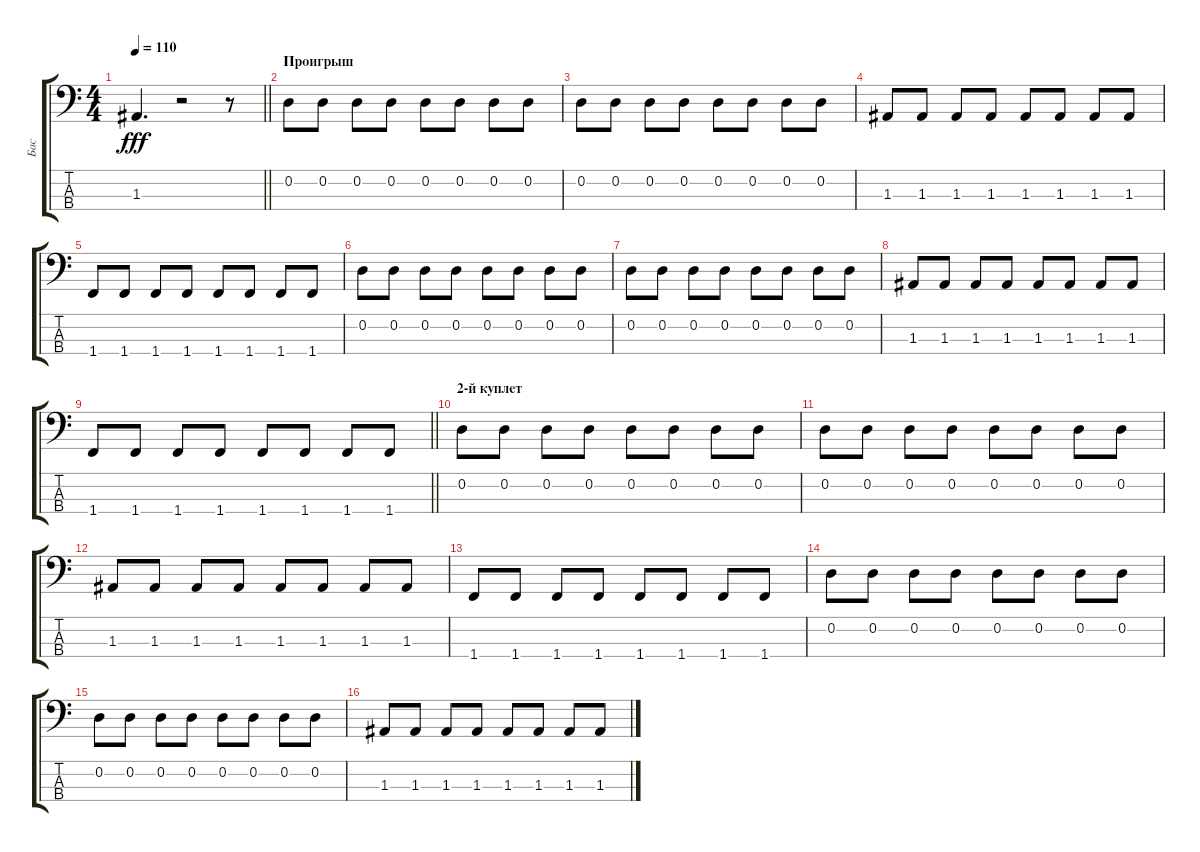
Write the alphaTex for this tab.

\track ("Бас" "Бас") {instrument electricbassfinger}
\staff {score tabs}
\tuning (G2 D2 A1 E1) {hide}
\ts (4 4)
\tempo 110
\clef f4
\barLineRight lightlight
\ks c
1.3.4{d dy fff} r.2 r.8 |
\section ("" "Проигрыш")
0.2.8 0.2.8 0.2.8 0.2.8 0.2.8 0.2.8 0.2.8 0.2.8 |
0.2.8 0.2.8 0.2.8 0.2.8 0.2.8 0.2.8 0.2.8 0.2.8 |
1.3.8 1.3.8 1.3.8 1.3.8 1.3.8 1.3.8 1.3.8 1.3.8 |
1.4.8 1.4.8 1.4.8 1.4.8 1.4.8 1.4.8 1.4.8 1.4.8 |
0.2.8 0.2.8 0.2.8 0.2.8 0.2.8 0.2.8 0.2.8 0.2.8 |
0.2.8 0.2.8 0.2.8 0.2.8 0.2.8 0.2.8 0.2.8 0.2.8 |
1.3.8 1.3.8 1.3.8 1.3.8 1.3.8 1.3.8 1.3.8 1.3.8 |
\barLineRight lightlight
1.4.8 1.4.8 1.4.8 1.4.8 1.4.8 1.4.8 1.4.8 1.4.8 |
\section ("" "2-й куплет")
0.2.8 0.2.8 0.2.8 0.2.8 0.2.8 0.2.8 0.2.8 0.2.8 |
0.2.8 0.2.8 0.2.8 0.2.8 0.2.8 0.2.8 0.2.8 0.2.8 |
1.3.8 1.3.8 1.3.8 1.3.8 1.3.8 1.3.8 1.3.8 1.3.8 |
1.4.8 1.4.8 1.4.8 1.4.8 1.4.8 1.4.8 1.4.8 1.4.8 |
0.2.8 0.2.8 0.2.8 0.2.8 0.2.8 0.2.8 0.2.8 0.2.8 |
0.2.8 0.2.8 0.2.8 0.2.8 0.2.8 0.2.8 0.2.8 0.2.8 |
1.3.8 1.3.8 1.3.8 1.3.8 1.3.8 1.3.8 1.3.8 1.3.8
